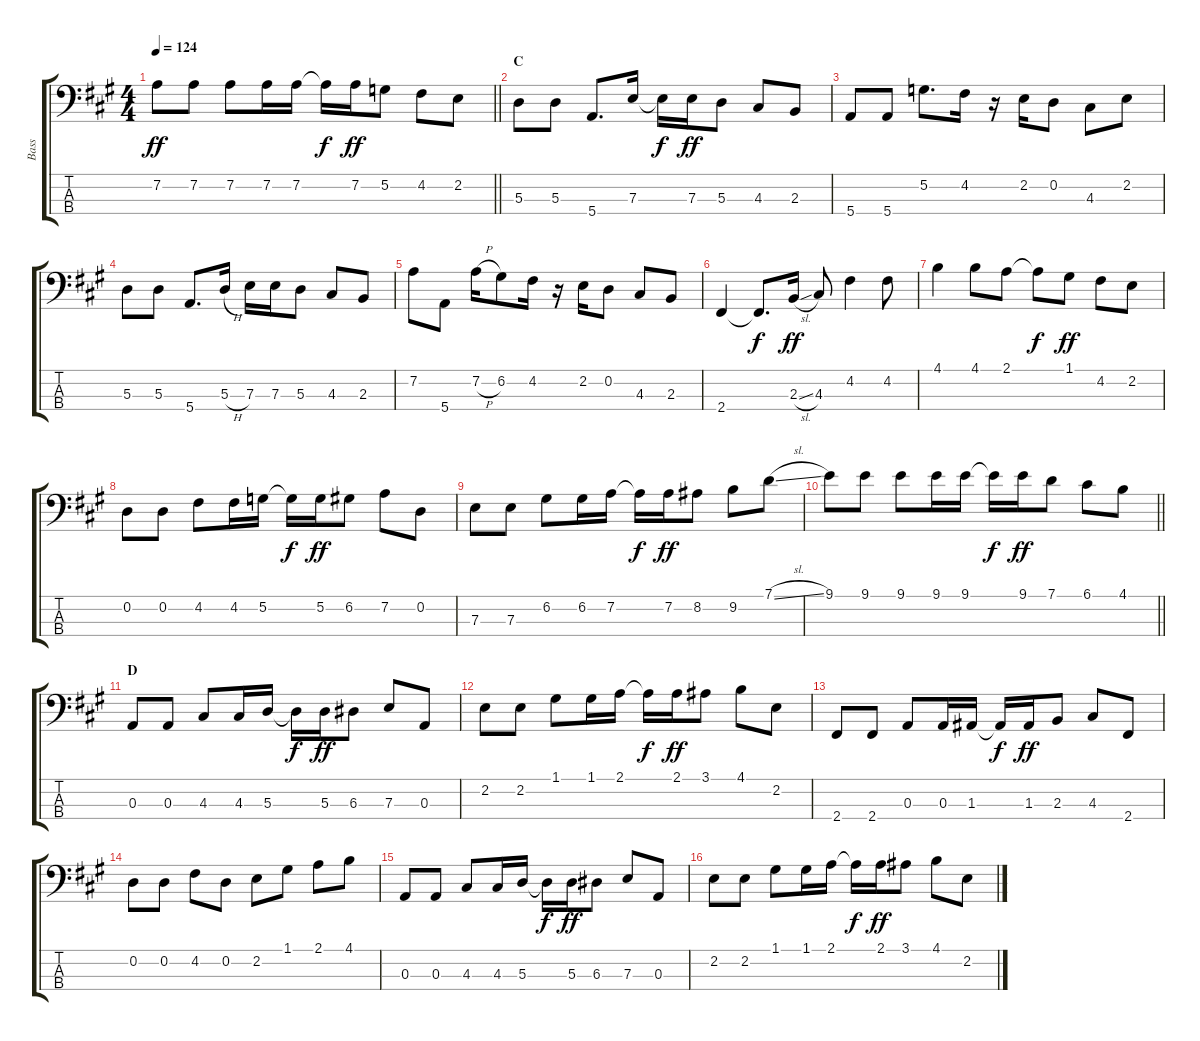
\track ("Bass" "Bass") {instrument electricbasspick}
\staff {score tabs}
\tuning (G2 D2 A1 E1) {hide}
\ts (4 4)
\tempo 124
\clef f4
\barLineRight lightlight
\ks a
7.2.8{dy ff} 7.2.8 7.2.8 7.2.16 7.2.16 7.2{t}.16{dy f} 7.2.16{dy ff} 5.2.8 4.2.8 2.2.8 |
\section ("" "C")
5.3.8 5.3.8 5.4.8{d} 7.3.16 7.3{t}.16{dy f} 7.3.16{dy ff} 5.3.8 4.3.8 2.3.8 |
5.4.8 5.4.8 5.2.8{d} 4.2.16 r.16 2.2.16 0.2.8 4.3.8 2.2.8 |
5.3.8 5.3.8 5.4.8{d} 5.3{h}.16 7.3.16 7.3.16 5.3.8 4.3.8 2.3.8 |
7.2.8 5.4.8 7.2{h}.16 6.2.8 4.2.16 r.16 2.2.16 0.2.8 4.3.8 2.3.8 |
2.4.4 2.4{t}.8{d dy f} 2.3{sl}.16{dy ff} 4.3.8 4.2.4 4.2.8 |
4.1.4 4.1.8 2.1.8 2.1{t}.8{dy f} 1.1.8{dy ff} 4.2.8 2.2.8 |
0.2.8 0.2.8 4.2.8 4.2.16 5.2.16 5.2{t}.16{dy f} 5.2.16{dy ff} 6.2.8 7.2.8 0.2.8 |
7.3.8 7.3.8 6.2.8 6.2.16 7.2.16 7.2{t}.16{dy f} 7.2.16{dy ff} 8.2.8 9.2.8 7.1{sl}.8 |
\barLineRight lightlight
9.1.8 9.1.8 9.1.8 9.1.16 9.1.16 9.1{t}.16{dy f} 9.1.16{dy ff} 7.1.8 6.1.8 4.1.8 |
\section ("" "D")
0.3.8 0.3.8 4.3.8 4.3.16 5.3.16 5.3{t}.16{dy f} 5.3.16{dy ff} 6.3.8 7.3.8 0.3.8 |
2.2.8 2.2.8 1.1.8 1.1.16 2.1.16 2.1{t}.16{dy f} 2.1.16{dy ff} 3.1.8 4.1.8 2.2.8 |
2.4.8 2.4.8 0.3.8 0.3.16 1.3.16 1.3{t}.16{dy f} 1.3.16{dy ff} 2.3.8 4.3.8 2.4.8 |
0.2.8 0.2.8 4.2.8 0.2.8 2.2.8 1.1.8 2.1.8 4.1.8 |
0.3.8 0.3.8 4.3.8 4.3.16 5.3.16 5.3{t}.16{dy f} 5.3.16{dy ff} 6.3.8 7.3.8 0.3.8 |
2.2.8 2.2.8 1.1.8 1.1.16 2.1.16 2.1{t}.16{dy f} 2.1.16{dy ff} 3.1.8 4.1.8 2.2.8
